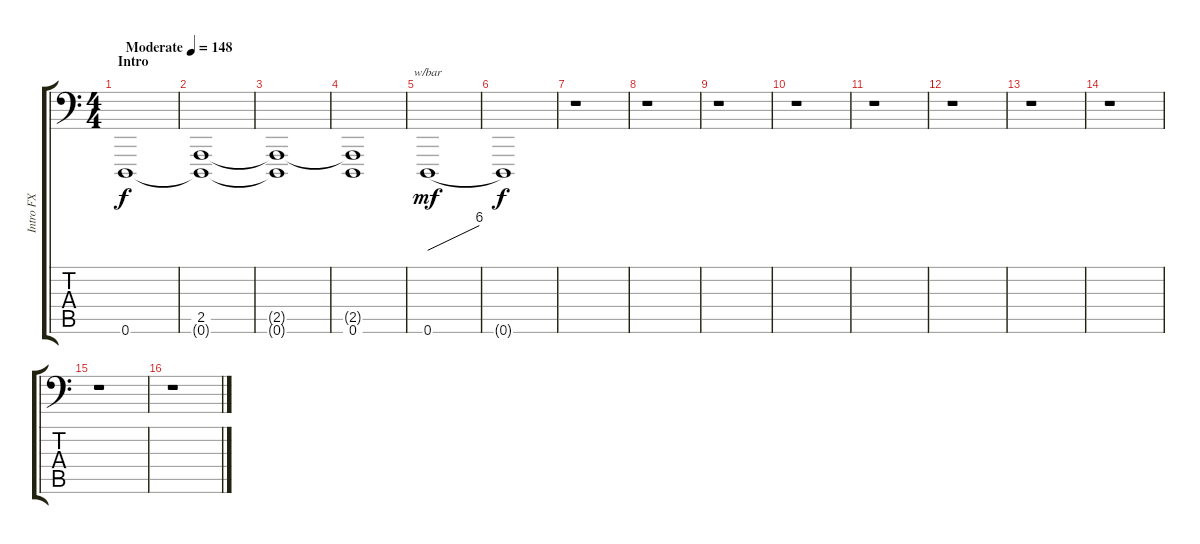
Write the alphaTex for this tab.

\track ("Intro FX" "Intro FX") {instrument seashore}
\staff {score tabs}
\tuning (D3 A2 F2 C2 G1 D1) {hide}
\ts (4 4)
\section ("" "Intro")
\tempo (148 "Moderate")
\clef f4
\ks c
0.6.1{dy f instrument seashore} |
(2.5 0.6{t}).1 |
(2.5{t} 0.6{t}).1 |
(2.5{t} 0.6).1 |
0.6.1{tbe (dive default 0 0 60 24) dy mf instrument distortionguitar} |
0.6{t}.1{dy f} |
r.1 |
r.1 |
r.1 |
r.1 |
r.1 |
r.1 |
r.1 |
r.1 |
r.1 |
r.1
